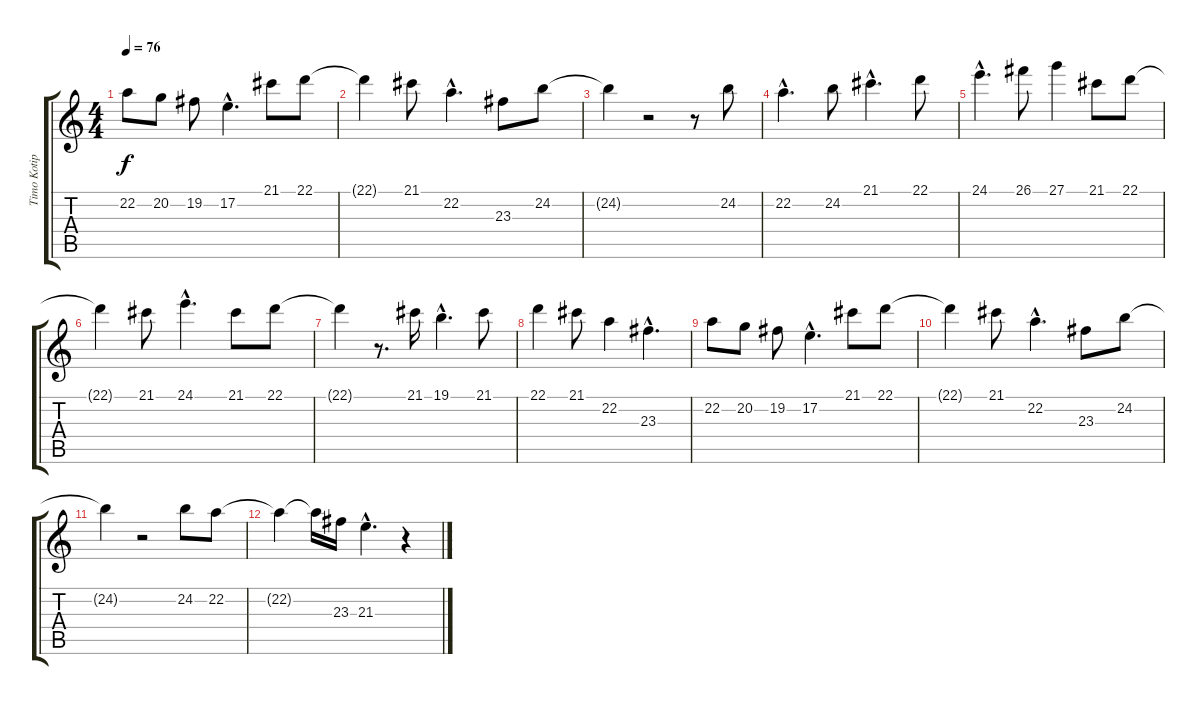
\track ("Timo Kotipelto" "Timo Kotip") {instrument honkytonkpiano}
\staff {score tabs}
\tuning (E4 B3 G3 D3 A2 E2) {hide}
\ts (4 4)
\tempo 76
\clef g2
\ks c
22.2.8{dy f volume 11} 20.2.8{volume 10} 19.2.8{volume 10} 17.2{hac}.4{d volume 9} 21.1.8{volume 8} 22.1.8 |
22.1{t}.4 21.1.8 22.2{hac}.4{d} 23.3.8 24.2.8 |
24.2{t}.4 r.2 r.8 24.2.8 |
22.2{hac}.4{d} 24.2.8 21.1{hac}.4{d} 22.1.8 |
24.1{hac}.4{d} 26.1.8 27.1.4 21.1.8 22.1.8 |
22.1{t}.4 21.1.8{volume 8} 24.1{hac}.4{d volume 8} 21.1.8{volume 8} 22.1.8{volume 7} |
22.1{t}.4 r.8{d} 21.1.16{volume 7} 19.1{hac}.4{d} 21.1.8{volume 6} |
22.1.4{volume 6} 21.1.8{volume 6} 22.2.4{volume 6} 23.3{hac}.4{d volume 5} |
22.2.8{volume 5} 20.2.8{volume 4} 19.2.8{volume 4} 17.2{hac}.4{d volume 4} 21.1.8{volume 4} 22.1.8{volume 4} |
22.1{t}.4 21.1.8{volume 3} 22.2{hac}.4{d volume 3} 23.3.8{volume 2} 24.2.8{volume 2} |
24.2{t}.4 r.2 24.2.8{volume 1} 22.2.8{volume 1} |
22.2{t}.4 22.2{t}.16 23.3.16{volume 0} 21.3{hac}.4{d volume 0} r.4
